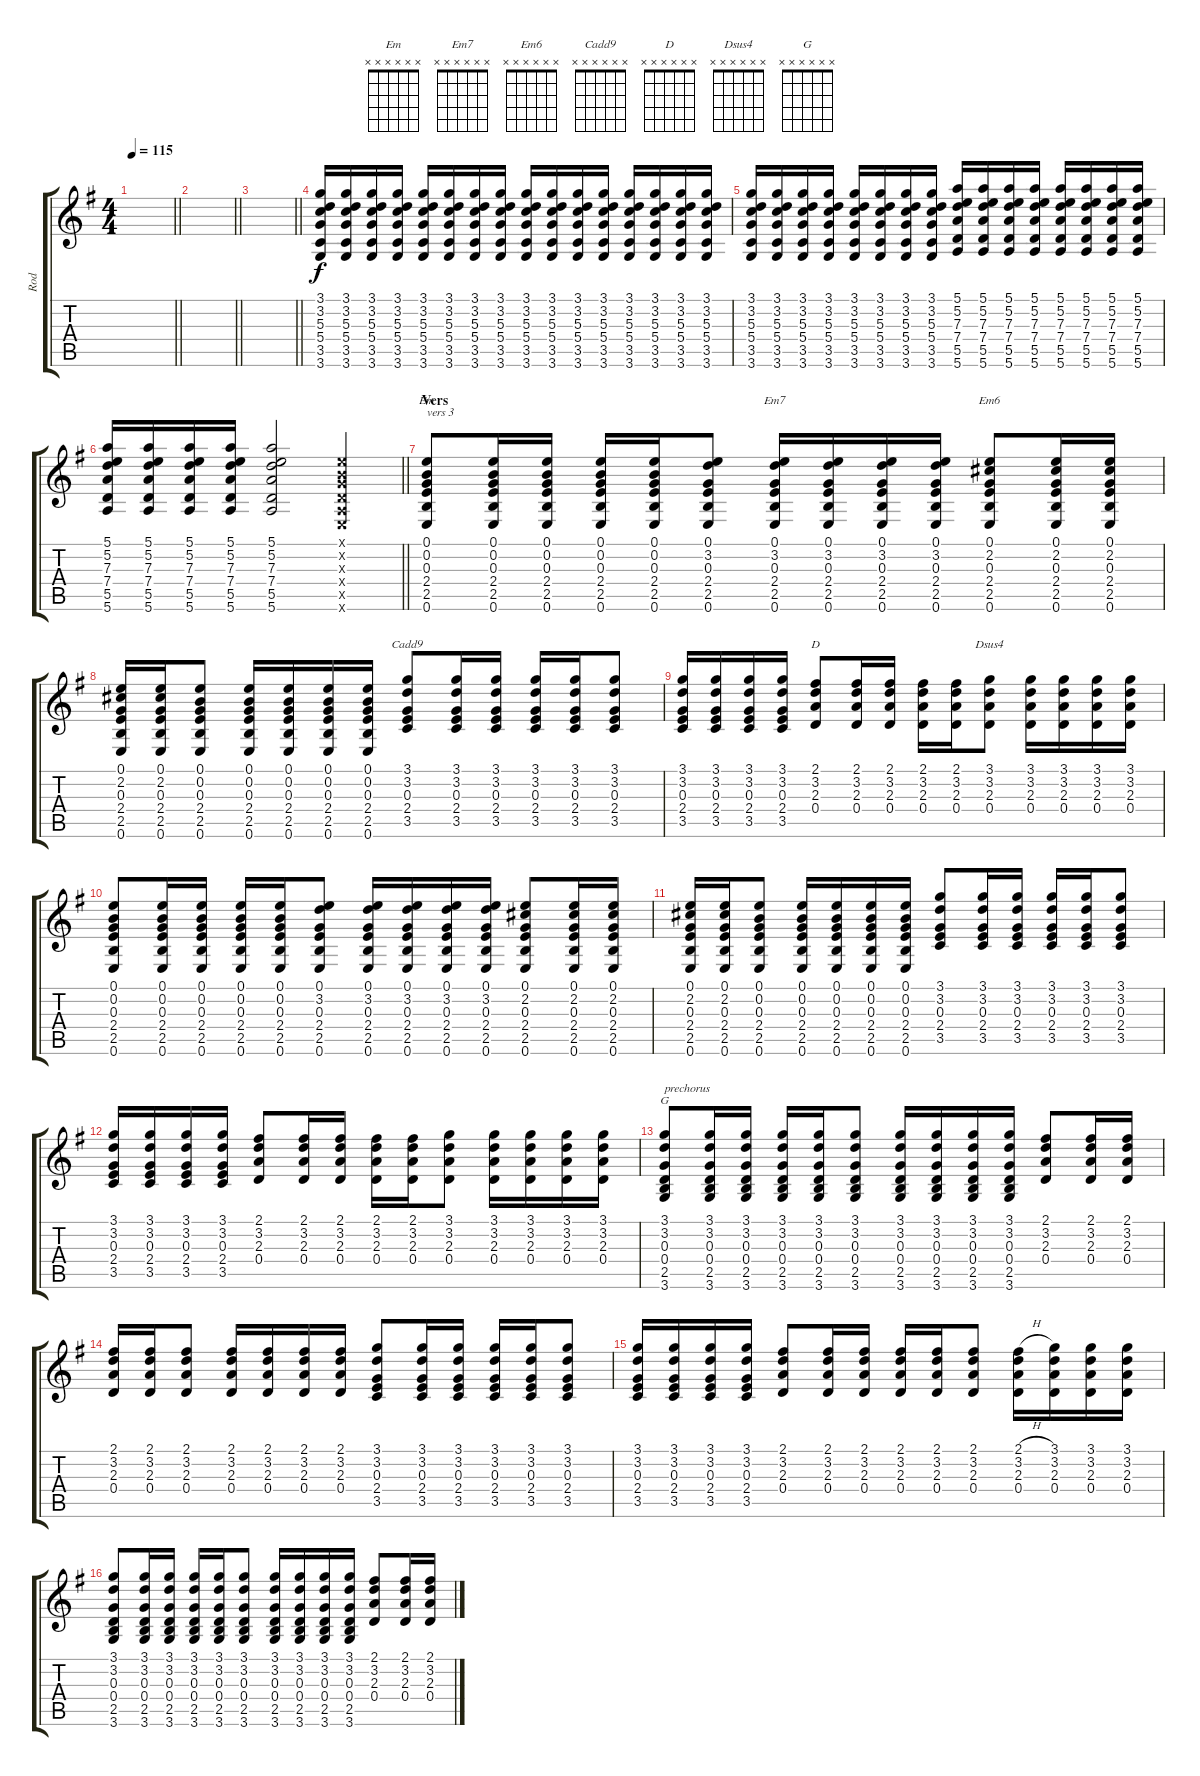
\track ("Rod" "Rod") {instrument acousticguitarsteel}
\staff {score tabs}
\tuning (E4 B3 G3 D3 A2 E2) {hide}
\chord ("Em" x x x x x x)
\chord ("Em7" x x x x x x)
\chord ("Em6" x x x x x x)
\chord ("Cadd9" x x x x x x)
\chord ("D" x x x x x x)
\chord ("Dsus4" x x x x x x)
\chord ("G" x x x x x x)
\ts (4 4)
\tempo 115
\clef g2
\barLineRight lightlight
\ks eminor
|
\barLineRight lightlight
|
\barLineRight lightlight
|
(3.1 3.2 5.3 5.4 3.5 3.6).16 (3.1 3.2 5.3 5.4 3.5 3.6).16 (3.1 3.2 5.3 5.4 3.5 3.6).16 (3.1 3.2 5.3 5.4 3.5 3.6).16 (3.1 3.2 5.3 5.4 3.5 3.6).16 (3.1 3.2 5.3 5.4 3.5 3.6).16 (3.1 3.2 5.3 5.4 3.5 3.6).16 (3.1 3.2 5.3 5.4 3.5 3.6).16 (3.1 3.2 5.3 5.4 3.5 3.6).16 (3.1 3.2 5.3 5.4 3.5 3.6).16 (3.1 3.2 5.3 5.4 3.5 3.6).16 (3.1 3.2 5.3 5.4 3.5 3.6).16 (3.1 3.2 5.3 5.4 3.5 3.6).16 (3.1 3.2 5.3 5.4 3.5 3.6).16 (3.1 3.2 5.3 5.4 3.5 3.6).16 (3.1 3.2 5.3 5.4 3.5 3.6).16 |
(3.1 3.2 5.3 5.4 3.5 3.6).16 (3.1 3.2 5.3 5.4 3.5 3.6).16 (3.1 3.2 5.3 5.4 3.5 3.6).16 (3.1 3.2 5.3 5.4 3.5 3.6).16 (3.1 3.2 5.3 5.4 3.5 3.6).16 (3.1 3.2 5.3 5.4 3.5 3.6).16 (3.1 3.2 5.3 5.4 3.5 3.6).16 (3.1 3.2 5.3 5.4 3.5 3.6).16 (5.1 5.2 7.3 7.4 5.5 5.6).16 (5.1 5.2 7.3 7.4 5.5 5.6).16 (5.1 5.2 7.3 7.4 5.5 5.6).16 (5.1 5.2 7.3 7.4 5.5 5.6).16 (5.1 5.2 7.3 7.4 5.5 5.6).16 (5.1 5.2 7.3 7.4 5.5 5.6).16 (5.1 5.2 7.3 7.4 5.5 5.6).16 (5.1 5.2 7.3 7.4 5.5 5.6).16 |
\barLineRight lightlight
(5.1 5.2 7.3 7.4 5.5 5.6).16 (5.1 5.2 7.3 7.4 5.5 5.6).16 (5.1 5.2 7.3 7.4 5.5 5.6).16 (5.1 5.2 7.3 7.4 5.5 5.6).16 (5.1 5.2 7.3 7.4 5.5 5.6).2 (0.1{x} 0.2{x} 0.3{x} 0.4{x} 0.5{x} 0.6{x}).4 |
\section ("" "Vers")
(0.1 0.2 0.3 2.4 2.5 0.6).8{ch "Em" txt "vers 3"} (0.1 0.2 0.3 2.4 2.5 0.6).16 (0.1 0.2 0.3 2.4 2.5 0.6).16 (0.1 0.2 0.3 2.4 2.5 0.6).16 (0.1 0.2 0.3 2.4 2.5 0.6).16 (0.1 3.2 0.3 2.4 2.5 0.6).8 (0.1 3.2 0.3 2.4 2.5 0.6).16{ch "Em7"} (0.1 3.2 0.3 2.4 2.5 0.6).16 (0.1 3.2 0.3 2.4 2.5 0.6).16 (0.1 3.2 0.3 2.4 2.5 0.6).16 (0.1 2.2 0.3 2.4 2.5 0.6).8{ch "Em6"} (0.1 2.2 0.3 2.4 2.5 0.6).16 (0.1 2.2 0.3 2.4 2.5 0.6).16 |
(0.1 2.2 0.3 2.4 2.5 0.6).16 (0.1 2.2 0.3 2.4 2.5 0.6).16 (0.1 0.2 0.3 2.4 2.5 0.6).8 (0.1 0.2 0.3 2.4 2.5 0.6).16 (0.1 0.2 0.3 2.4 2.5 0.6).16 (0.1 0.2 0.3 2.4 2.5 0.6).16 (0.1 0.2 0.3 2.4 2.5 0.6).16 (3.1 3.2 0.3 2.4 3.5).8{ch "Cadd9"} (3.1 3.2 0.3 2.4 3.5).16 (3.1 3.2 0.3 2.4 3.5).16 (3.1 3.2 0.3 2.4 3.5).16 (3.1 3.2 0.3 2.4 3.5).16 (3.1 3.2 0.3 2.4 3.5).8 |
(3.1 3.2 0.3 2.4 3.5).16 (3.1 3.2 0.3 2.4 3.5).16 (3.1 3.2 0.3 2.4 3.5).16 (3.1 3.2 0.3 2.4 3.5).16 (2.1 3.2 2.3 0.4).8{ch "D"} (2.1 3.2 2.3 0.4).16 (2.1 3.2 2.3 0.4).16 (2.1 3.2 2.3 0.4).16 (2.1 3.2 2.3 0.4).16 (3.1 3.2 2.3 0.4).8{ch "Dsus4"} (3.1 3.2 2.3 0.4).16 (3.1 3.2 2.3 0.4).16 (3.1 3.2 2.3 0.4).16 (3.1 3.2 2.3 0.4).16 |
(0.1 0.2 0.3 2.4 2.5 0.6).8 (0.1 0.2 0.3 2.4 2.5 0.6).16 (0.1 0.2 0.3 2.4 2.5 0.6).16 (0.1 0.2 0.3 2.4 2.5 0.6).16 (0.1 0.2 0.3 2.4 2.5 0.6).16 (0.1 3.2 0.3 2.4 2.5 0.6).8 (0.1 3.2 0.3 2.4 2.5 0.6).16 (0.1 3.2 0.3 2.4 2.5 0.6).16 (0.1 3.2 0.3 2.4 2.5 0.6).16 (0.1 3.2 0.3 2.4 2.5 0.6).16 (0.1 2.2 0.3 2.4 2.5 0.6).8 (0.1 2.2 0.3 2.4 2.5 0.6).16 (0.1 2.2 0.3 2.4 2.5 0.6).16 |
(0.1 2.2 0.3 2.4 2.5 0.6).16 (0.1 2.2 0.3 2.4 2.5 0.6).16 (0.1 0.2 0.3 2.4 2.5 0.6).8 (0.1 0.2 0.3 2.4 2.5 0.6).16 (0.1 0.2 0.3 2.4 2.5 0.6).16 (0.1 0.2 0.3 2.4 2.5 0.6).16 (0.1 0.2 0.3 2.4 2.5 0.6).16 (3.1 3.2 0.3 2.4 3.5).8 (3.1 3.2 0.3 2.4 3.5).16 (3.1 3.2 0.3 2.4 3.5).16 (3.1 3.2 0.3 2.4 3.5).16 (3.1 3.2 0.3 2.4 3.5).16 (3.1 3.2 0.3 2.4 3.5).8 |
(3.1 3.2 0.3 2.4 3.5).16 (3.1 3.2 0.3 2.4 3.5).16 (3.1 3.2 0.3 2.4 3.5).16 (3.1 3.2 0.3 2.4 3.5).16 (2.1 3.2 2.3 0.4).8 (2.1 3.2 2.3 0.4).16 (2.1 3.2 2.3 0.4).16 (2.1 3.2 2.3 0.4).16 (2.1 3.2 2.3 0.4).16 (3.1 3.2 2.3 0.4).8 (3.1 3.2 2.3 0.4).16 (3.1 3.2 2.3 0.4).16 (3.1 3.2 2.3 0.4).16 (3.1 3.2 2.3 0.4).16 |
(3.1 3.2 0.3 0.4 2.5 3.6).8{ch "G" txt "prechorus"} (3.1 3.2 0.3 0.4 2.5 3.6).16 (3.1 3.2 0.3 0.4 2.5 3.6).16 (3.1 3.2 0.3 0.4 2.5 3.6).16 (3.1 3.2 0.3 0.4 2.5 3.6).16 (3.1 3.2 0.3 0.4 2.5 3.6).8 (3.1 3.2 0.3 0.4 2.5 3.6).16 (3.1 3.2 0.3 0.4 2.5 3.6).16 (3.1 3.2 0.3 0.4 2.5 3.6).16 (3.1 3.2 0.3 0.4 2.5 3.6).16 (2.1 3.2 2.3 0.4).8 (2.1 3.2 2.3 0.4).16 (2.1 3.2 2.3 0.4).16 |
(2.1 3.2 2.3 0.4).16 (2.1 3.2 2.3 0.4).16 (2.1 3.2 2.3 0.4).8 (2.1 3.2 2.3 0.4).16 (2.1 3.2 2.3 0.4).16 (2.1 3.2 2.3 0.4).16 (2.1 3.2 2.3 0.4).16 (3.1 3.2 0.3 2.4 3.5).8 (3.1 3.2 0.3 2.4 3.5).16 (3.1 3.2 0.3 2.4 3.5).16 (3.1 3.2 0.3 2.4 3.5).16 (3.1 3.2 0.3 2.4 3.5).16 (3.1 3.2 0.3 2.4 3.5).8 |
(3.1 3.2 0.3 2.4 3.5).16 (3.1 3.2 0.3 2.4 3.5).16 (3.1 3.2 0.3 2.4 3.5).16 (3.1 3.2 0.3 2.4 3.5).16 (2.1 3.2 2.3 0.4).8 (2.1 3.2 2.3 0.4).16 (2.1 3.2 2.3 0.4).16 (2.1 3.2 2.3 0.4).16 (2.1 3.2 2.3 0.4).16 (2.1 3.2 2.3 0.4).8 (2.1{h} 3.2 2.3 0.4).16 (3.1 3.2 2.3 0.4).16 (3.1 3.2 2.3 0.4).16 (3.1 3.2 2.3 0.4).16 |
(3.1 3.2 0.3 0.4 2.5 3.6).8 (3.1 3.2 0.3 0.4 2.5 3.6).16 (3.1 3.2 0.3 0.4 2.5 3.6).16 (3.1 3.2 0.3 0.4 2.5 3.6).16 (3.1 3.2 0.3 0.4 2.5 3.6).16 (3.1 3.2 0.3 0.4 2.5 3.6).8 (3.1 3.2 0.3 0.4 2.5 3.6).16 (3.1 3.2 0.3 0.4 2.5 3.6).16 (3.1 3.2 0.3 0.4 2.5 3.6).16 (3.1 3.2 0.3 0.4 2.5 3.6).16 (2.1 3.2 2.3 0.4).8 (2.1 3.2 2.3 0.4).16 (2.1 3.2 2.3 0.4).16
